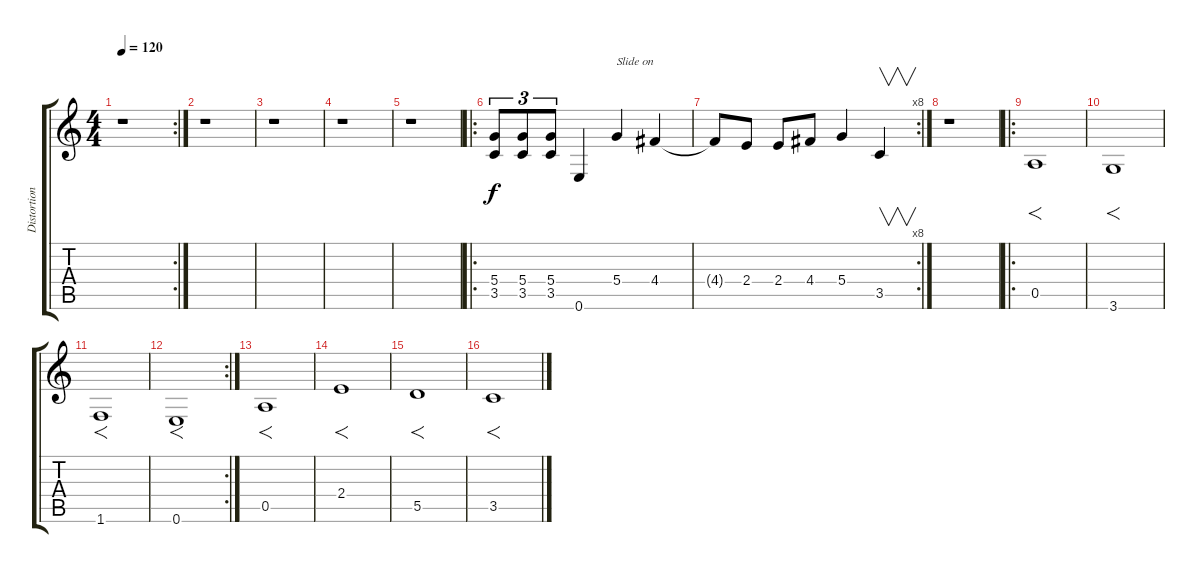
\track ("Distortion Guitar#2" "Distortion") {instrument distortionguitar}
\staff {score tabs}
\tuning (E4 B3 G3 D3 A2 E2) {hide}
\rc 2
\ts (4 4)
\tempo 120
\clef g2
\ks c
r.1{dy f} |
r.1 |
r.1 |
r.1 |
r.1 |
\ro
(5.4 3.5).8{tu (3 2)} (5.4 3.5).8{tu (3 2)} (5.4 3.5).8{tu (3 2)} 0.6.4 5.4.4{txt "Slide on"} 4.4.4 |
\rc 8
4.4{t}.8 2.4.8 2.4.8 4.4.8 5.4.4 3.5.4{v} |
r.1 |
\ro
0.5.1{f} |
3.6.1{f} |
1.6.1{f} |
\rc 2
0.6.1{f} |
0.5.1{f} |
2.4.1{f} |
5.5.1{f} |
3.5.1{f}
